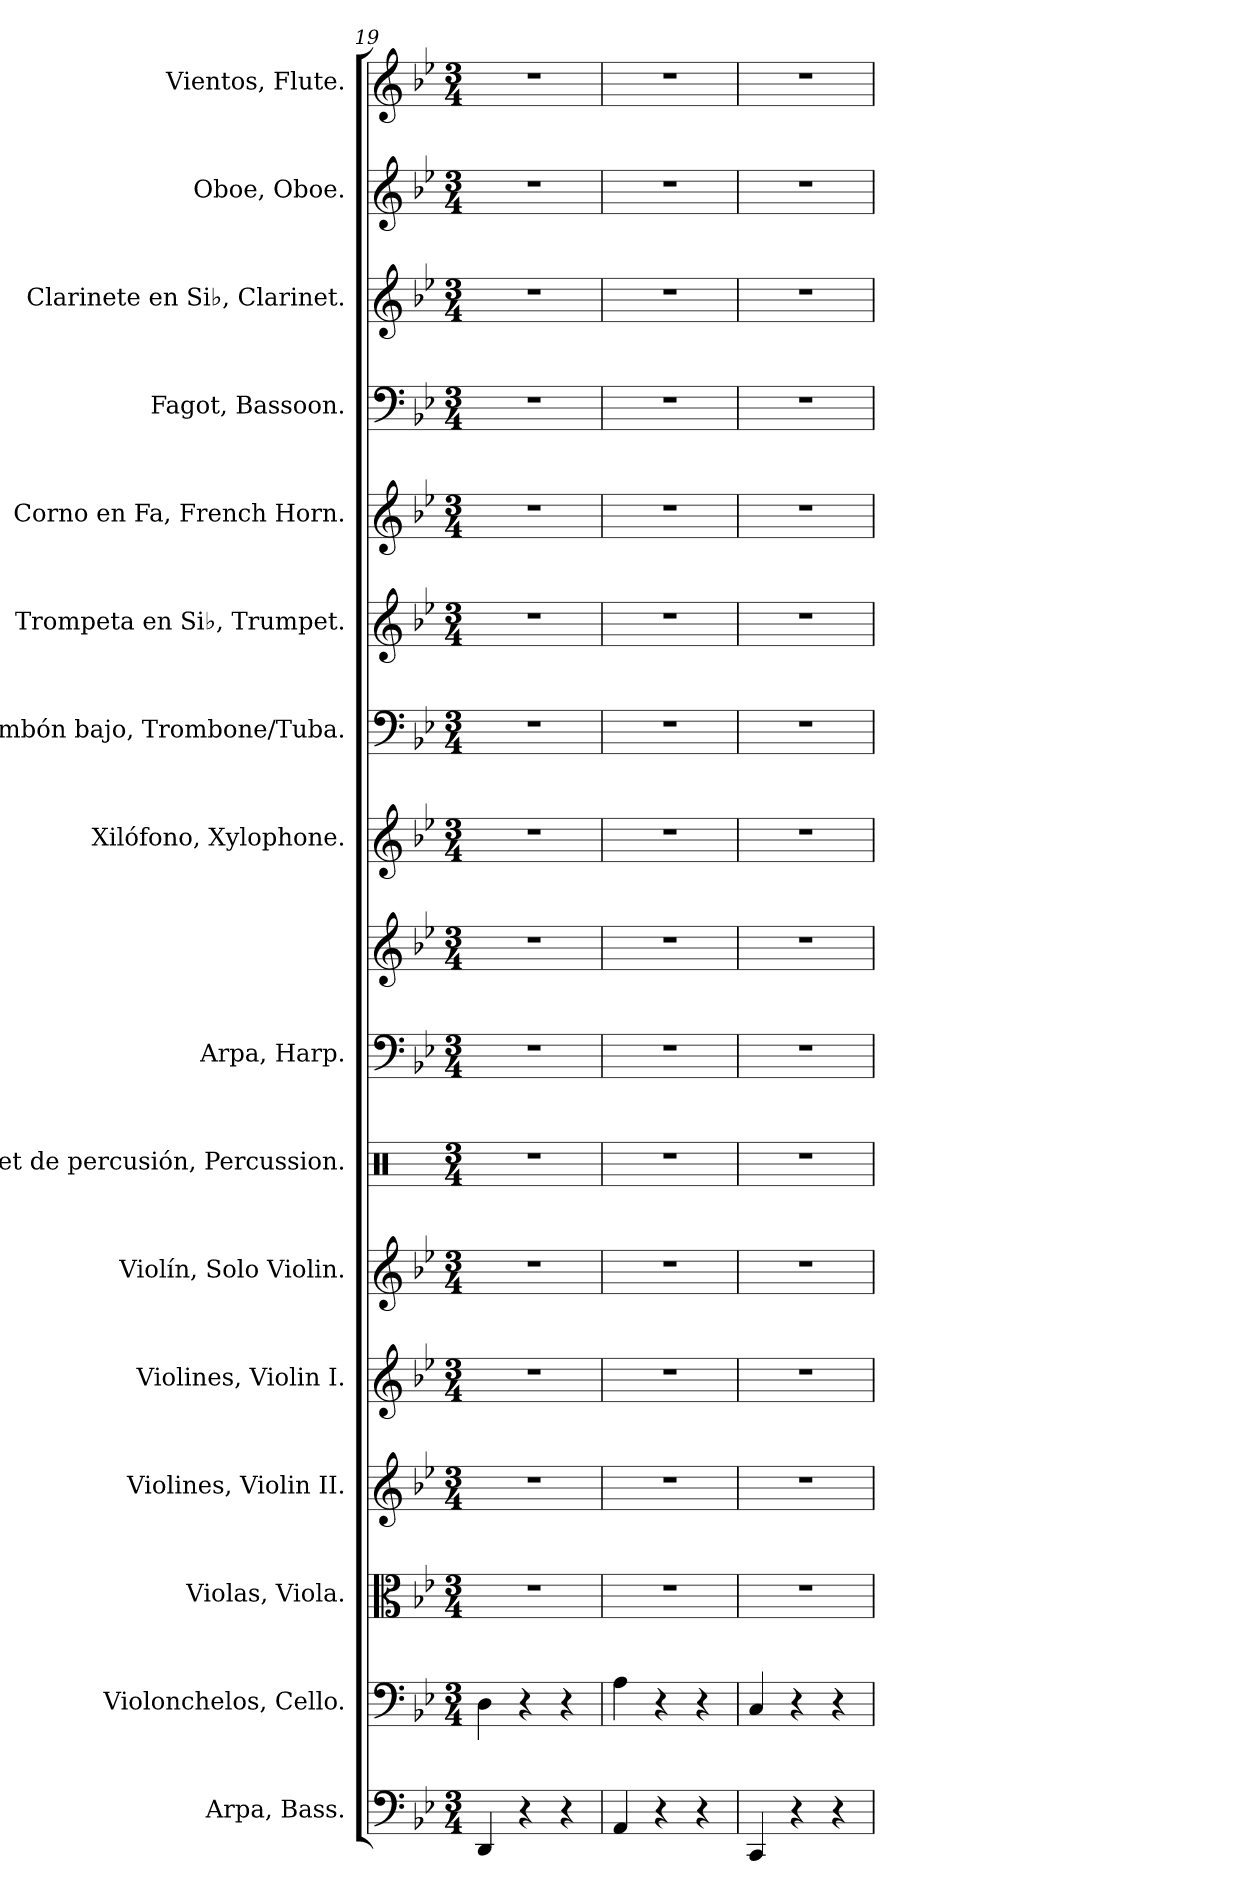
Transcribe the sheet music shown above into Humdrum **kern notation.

**kern	**kern	**kern	**kern	**kern	**kern	**kern	**kern	**kern	**kern	**kern	**kern	**kern	**kern	**kern	**kern	**kern
*part16	*part15	*part14	*part13	*part12	*part11	*part10	*part9	*part9	*part8	*part7	*part6	*part5	*part4	*part3	*part2	*part1
*staff17	*staff16	*staff15	*staff14	*staff13	*staff12	*staff11	*staff10	*staff9	*staff8	*staff7	*staff6	*staff5	*staff4	*staff3	*staff2	*staff1
*I"Arpa, Bass.	*I"Violonchelos, Cello.	*I"Violas, Viola.	*I"Violines, Violin II.	*I"Violines, Violin I.	*I"Violín, Solo Violin.	*I"Set de percusión, Percussion.	*I"Arpa, Harp.	*	*I"Xilófono, Xylophone.	*I"Trombón bajo, Trombone/Tuba.	*I"Trompeta en Si♭, Trumpet.	*I"Corno en Fa, French Horn.	*I"Fagot, Bassoon.	*I"Clarinete en Si♭, Clarinet.	*I"Oboe, Oboe.	*I"Vientos, Flute.
*I'Arp.	*I'Vcs.	*I'Vlas.	*I'Vlns.	*I'Vlns.	*I'Vln.	*	*I'Arp.	*	*I'Xil.	*I'Tbn. B.	*I'Tpt. Si♭	*I'Cor. Fa	*I'Fag.	*I'Cl. Si♭	*I'Ob.	*I'Vi.
*clefF4	*clefF4	*clefC3	*clefG2	*clefG2	*clefG2	*clefX	*clefF4	*clefG2	*clefG2	*clefF4	*clefG2	*clefG2	*clefF4	*clefG2	*clefG2	*clefG2
*	*	*	*	*	*	*	*	*	*ITrd-7c-12	*	*ITrd1c2	*ITrd4c7	*	*ITrd1c2	*	*
*k[b-e-]	*k[b-e-]	*k[b-e-]	*k[b-e-]	*k[b-e-]	*k[b-e-]	*k[]	*k[b-e-]	*k[b-e-]	*k[b-e-]	*k[b-e-]	*k[b-e-a-d-]	*k[b-e-a-]	*k[b-e-]	*k[b-e-a-d-]	*k[b-e-]	*k[b-e-]
*M3/4	*M3/4	*M3/4	*M3/4	*M3/4	*M3/4	*M3/4	*M3/4	*M3/4	*M3/4	*M3/4	*M3/4	*M3/4	*M3/4	*M3/4	*M3/4	*M3/4
*MM200	*MM200	*MM200	*MM200	*MM200	*MM200	*MM200	*MM200	*MM200	*MM200	*MM200	*MM200	*MM200	*MM200	*MM200	*MM200	*MM200
=19	=19	=19	=19	=19	=19	=19	=19	=19	=19	=19	=19	=19	=19	=19	=19	=19
4DD/	4D\	2.r	2.r	2.r	2.r	2.r	2.r	2.r	2.r	2.r	2.r	2.r	2.r	2.r	2.r	2.r
4r	4r	.	.	.	.	.	.	.	.	.	.	.	.	.	.	.
4r	4r	.	.	.	.	.	.	.	.	.	.	.	.	.	.	.
=20	=20	=20	=20	=20	=20	=20	=20	=20	=20	=20	=20	=20	=20	=20	=20	=20
4AA/	4A\	2.r	2.r	2.r	2.r	2.r	2.r	2.r	2.r	2.r	2.r	2.r	2.r	2.r	2.r	2.r
4r	4r	.	.	.	.	.	.	.	.	.	.	.	.	.	.	.
4r	4r	.	.	.	.	.	.	.	.	.	.	.	.	.	.	.
=21	=21	=21	=21	=21	=21	=21	=21	=21	=21	=21	=21	=21	=21	=21	=21	=21
4CC/	4C/	2.r	2.r	2.r	2.r	2.r	2.r	2.r	2.r	2.r	2.r	2.r	2.r	2.r	2.r	2.r
4r	4r	.	.	.	.	.	.	.	.	.	.	.	.	.	.	.
4r	4r	.	.	.	.	.	.	.	.	.	.	.	.	.	.	.
=	=	=	=	=	=	=	=	=	=	=	=	=	=	=	=	=
*-	*-	*-	*-	*-	*-	*-	*-	*-	*-	*-	*-	*-	*-	*-	*-	*-
